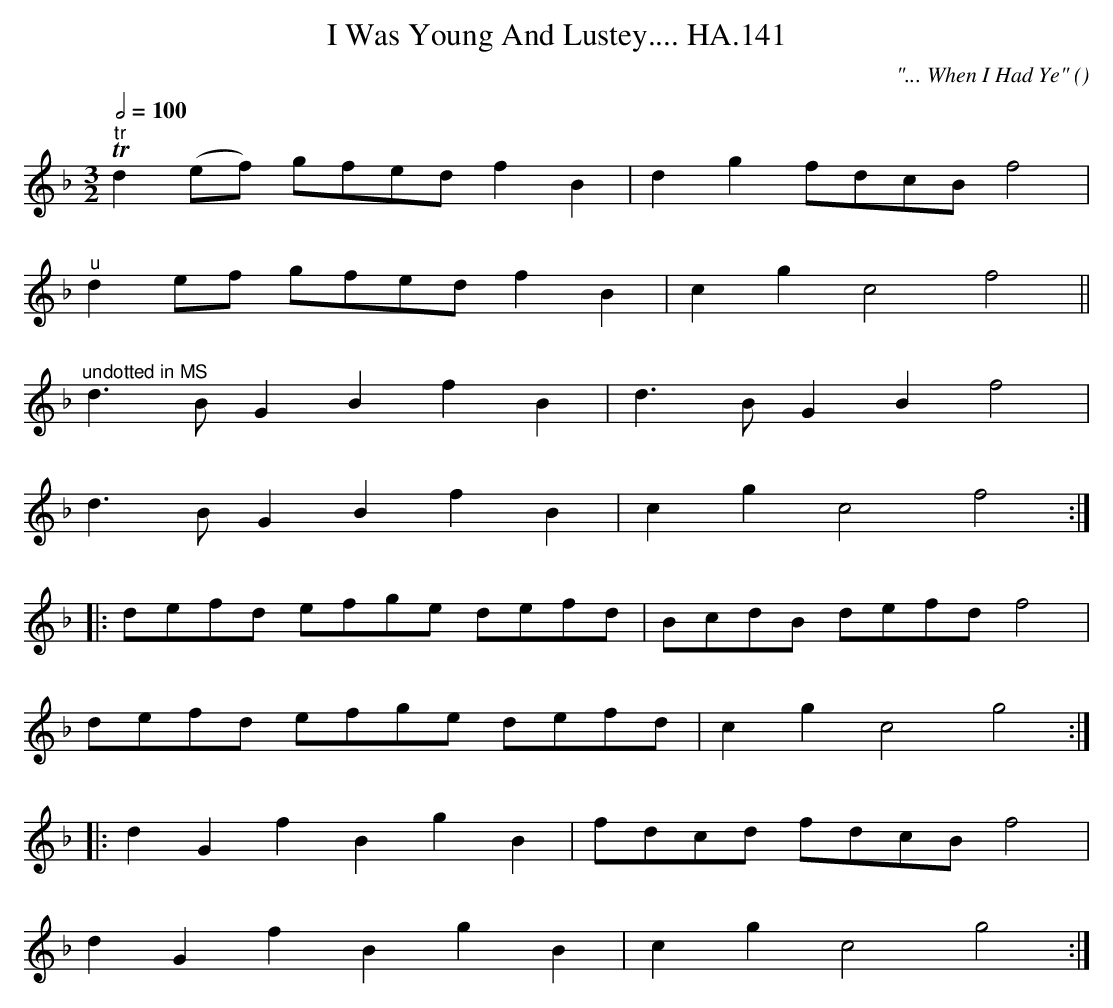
X:1
T:I Was Young And Lustey.... HA.141
M:3/2
L:1/8
Q:1/2=100
C:"... When I Had Ye"
O:
K:GDor
"^tr"Td2(ef) gfed f2B2|d2g2 fdcB f4|
"^u"d2 ef gfed f2B2|c2g2c4f4||
"^undotted in MS"d3BG2B2f2B2|d3BG2B2f4|
d3BG2B2f2B2|c2g2c4f4:|
|:defd efge defd|BcdB defd f4|
defd efge defd|c2g2c4g4:|
|:d2G2f2B2g2B2|fdcd fdcB f4|
d2G2f2B2g2B2|c2g2c4g4:|
